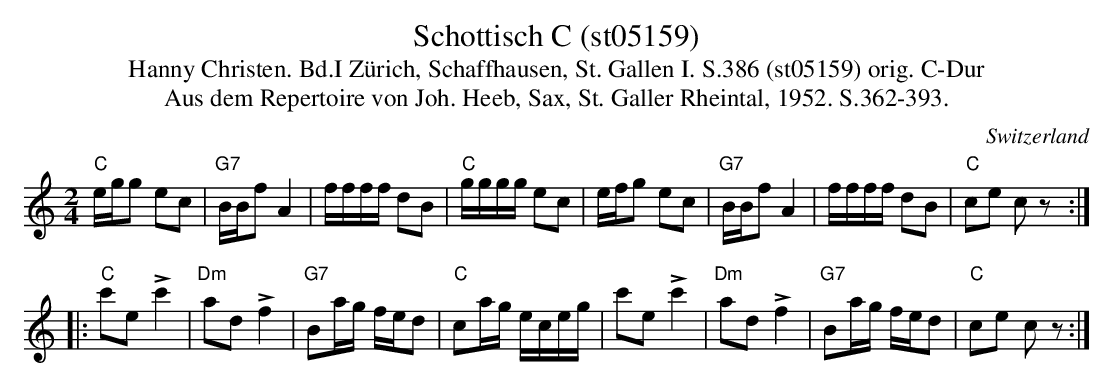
X:1
T: Schottisch C (st05159)
T:Hanny Christen. Bd.I Zürich, Schaffhausen, St. Gallen I. S.386 (st05159) orig. C-Dur
T: Aus dem Repertoire von Joh. Heeb, Sax, St. Galler Rheintal, 1952. S.362-393.
M:2/4
L:1/16
O:Switzerland
K:C major
"C"egg2 e2c2 | "G7"BBf2 A4 | ffff d2B2 | "C"gggg e2c2 | efg2 e2c2 | "G7"BBf2A4 | ffff d2B2 | "C"c2e2 c2z2 :|
|: "C"c'2e2 !>!c'4 | "Dm"a2d2 !>!f4 | "G7"B2ag fed2 | "C"c2ag eceg | c'2e2 !>!c'4 | "Dm"a2d2 !>!f4 | "G7"B2ag fed2 | "C"c2e2 c2z2 :|
